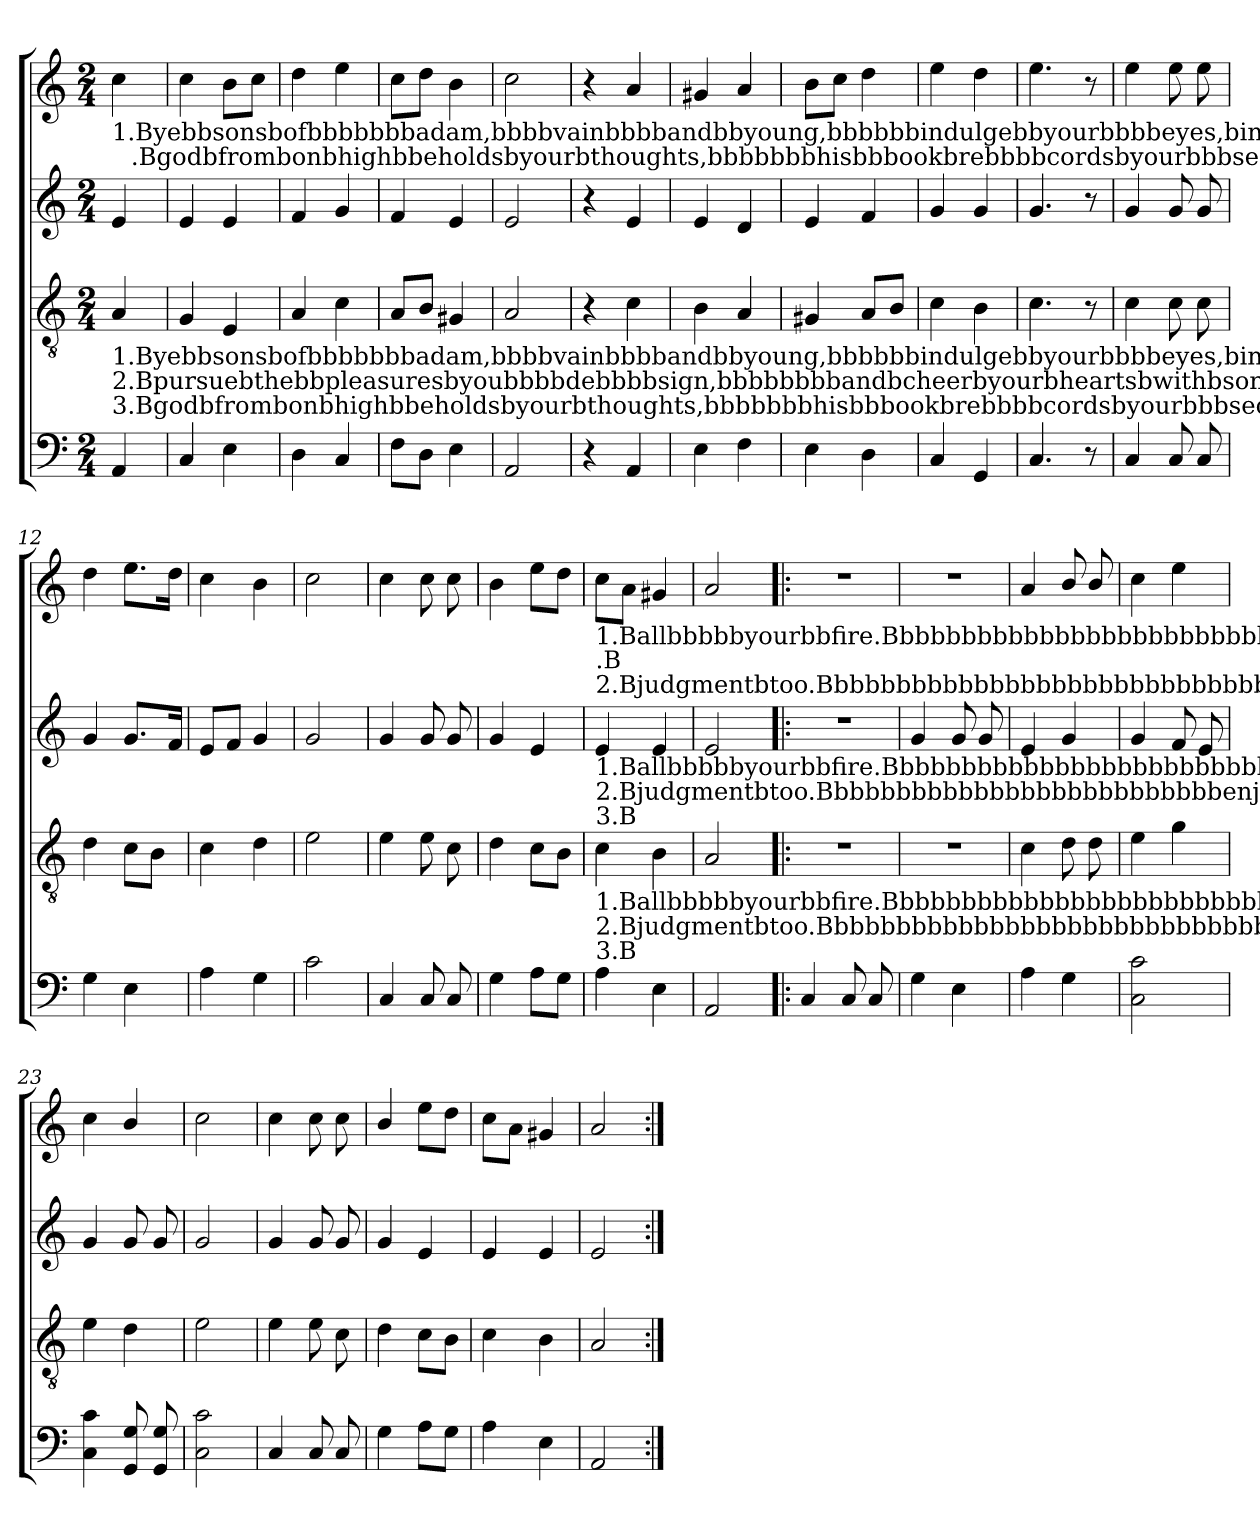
**kern	**kern	**kern	**kern
*part4	*part3	*part2	*part1
*staff4	*staff3	*staff2	*staff1
*clefF4	*clefGv2	*clefG2	*clefG2
*k[]	*k[]	*k[]	*k[]
*C:	*C:	*C:	*C:
*M2/4	*M2/4	*M2/4	*M2/4
=1	=1	=1	=1
!	!	!	!LO:TX:b:t=1.Byebbsonsbofbbbbbbbadam,bbbbvainbbbbandbbyoung,bbbbbbindulgebbyourbbbbeyes,binbdulgebyourbtongue,bbtastebthebdelightsbyourbbbbsoulsbdebbbsire,bbbandbgivebabbbbbbloosebtob
!	!	!LO:TX:a:t=2.Bpursuebthebbpleasuresbyoubbbbdebbbbsign,bbbbbbbbandbcheerbyourbheartsbwithbsongsbandbwine;bbenjoybbthebbbdaybbofbbbbbbbbmirth,bbutbknowbbtherebisbbabbbbbbdaybbbofb	!
!	!LO:TX:b:t=1.Byebbsonsbofbbbbbbbadam,bbbbvainbbbbandbbyoung,bbbbbbindulgebbyourbbbbeyes,binbdulgebyourbtongue,bbtastebthebdelightsbyourbbbbsoulsbdebbbsire,bbbandbgivebabbbbbbloosebto	!	!
!LO:TX:a:t=3.Bgodbfrombonbhighbbeholdsbyourbthoughts,bbbbbbbhisbbbookbrebbbbcordsbyourbbbsecretbbbbfaults;bbbbthebworksbofbbdarknessbyoubbbhavebdonebbmustballbapbbbpearbbe	!	!	!
!LO:TX:a:t=2.Bpursuebthebbpleasuresbyoubbbbdebbbbsign,bbbbbbbbandbcheerbyourbheartsbwithbsongsbandbwine;bbenjoybbthebbbdaybbofbbbbbbbbmirth,bbutbknowbbtherebisbbabbbbbbdaybbbofb	!	!	!
!LO:N:head=solid	!LO:N:head=solid	!LO:N:head=solid	!LO:N:head=solid
*	*	*^	*
4AA/	4A/	4e</	16ryy	4cc\
!	!	!	!LO:TX:a:t=.Bgodbfrombonbhighbbeholdsbyourbthoughts,bbbbbbbhisbbbookbrebbbbcordsbyourbbbsecretbbbbfaults;bbbbthebworksbofbbdarknessbyoubbbhavebdonebbmustballbapbbbpearbbe	!
.	.	.	8.ryy	.
=2	=2	=2	=2	=2
!LO:N:head=solid	!	!LO:N:head=solid	!	!LO:N:head=solid
*	*	*v	*v	*
4C/	4G/	4e/	4cc\
!LO:N:head=solid	!LO:N:head=solid	!LO:N:head=solid	!LO:N:head=solid
4E\	4E/	4e/	8b\L
!	!	!	!LO:N:head=solid
.	.	.	8cc\J
=3	=3	=3	=3
!	!LO:N:head=solid	!LO:N:head=solid	!
4D\	4A/	4f/	4dd\
!LO:N:head=solid	!LO:N:head=solid	!	!LO:N:head=solid
4C/	4c\	4g/	4ee\
=4	=4	=4	=4
!LO:N:head=solid	!LO:N:head=solid	!LO:N:head=solid	!LO:N:head=solid
8F\L	8A/L	4f/	8cc\L
!	!LO:N:head=solid	!	!
8D\J	8B/J	.	8dd\J
!LO:N:head=solid	!	!LO:N:head=solid	!LO:N:head=solid
4E\	4G#X/	4e/	4b\
=5	=5	=5	=5
!LO:N:head=open	!LO:N:head=open	!LO:N:head=open	!
2AA/	2A/	2e/	2cc>\
=6	=6	=6	=6
4r	4r	4r	4r
!LO:N:head=solid	!LO:N:head=solid	!LO:N:head=solid	!LO:N:head=solid
4AA/	4c\	4e/	4a/
=7	=7	=7	=7
!LO:N:head=solid	!LO:N:head=solid	!LO:N:head=solid	!
4E\	4B\	4e/	4g#X/
!LO:N:head=solid	!LO:N:head=solid	!	!LO:N:head=solid
4F\	4A/	4d/	4a/
=8	=8	=8	=8
!LO:N:head=solid	!	!LO:N:head=solid	!LO:N:head=solid
4E\	4G#X/	4e/	8b\L
!	!	!	!LO:N:head=solid
.	.	.	8cc\J
!	!LO:N:head=solid	!LO:N:head=solid	!
4D\	8A/L	4f/	4dd\
!	!LO:N:head=solid	!	!
.	8B/J	.	.
=9	=9	=9	=9
!LO:N:head=solid	!LO:N:head=solid	!	!LO:N:head=solid
4C/	4c\	4g/	4ee\
!	!LO:N:head=solid	!	!
4GG/	4B\	4g/	4dd\
=10	=10	=10	=10
!LO:N:head=solid	!LO:N:head=solid	!	!LO:N:head=solid
4.C/	4.c\	4.g/	4.ee>\
8rC	8rA	8ra	8ra
=11	=11	=11	=11
!LO:N:head=solid	!LO:N:head=solid	!	!LO:N:head=solid
4C/	4c\	4g/	4ee\
!LO:N:head=solid	!LO:N:head=solid	!	!LO:N:head=solid
8C/	8c\	8g/	8ee\
!LO:N:head=solid	!LO:N:head=solid	!	!LO:N:head=solid
8C/	8c\	8g/	8ee\
=12	=12	=12	=12
4G\	4d\	4g/	4dd\
!LO:N:head=solid	!LO:N:head=solid	!	!LO:N:head=solid
4E\	8c\L	8.g/L	8.ee\L
!	!LO:N:head=solid	!	!
.	8B\J	.	.
!	!	!LO:N:head=solid	!
.	.	16f/Jk	16dd\Jk
=13	=13	=13	=13
!LO:N:head=solid	!LO:N:head=solid	!LO:N:head=solid	!LO:N:head=solid
4A\	4c\	8e/L	4cc\
!	!	!LO:N:head=solid	!
.	.	8f/J	.
!	!	!	!LO:N:head=solid
4G\	4d\	4g/	4b\
=14	=14	=14	=14
!	!LO:N:head=open	!	!
2c\	2e\	2g/	2cc\
=15	=15	=15	=15
!LO:N:head=solid	!LO:N:head=solid	!	!LO:N:head=solid
4C/	4e\	4g/	4cc>\
!LO:N:head=solid	!LO:N:head=solid	!	!LO:N:head=solid
8C/	8e\	8g/	8cc\
!LO:N:head=solid	!LO:N:head=solid	!	!LO:N:head=solid
8C/	8c\	8g/	8cc\
=16	=16	=16	=16
!	!	!	!LO:N:head=solid
4G\	4d\	4g/	4b\
!LO:N:head=solid	!LO:N:head=solid	!LO:N:head=solid	!LO:N:head=solid
8A\L	8c\L	4e/	8ee\L
!	!LO:N:head=solid	!	!
8G\J	8B\J	.	8dd\J
!!LO:LB:g=z
=17	=17	=17	=17
!	!	!	!LO:TX:b:t=1.Ballbbbbbyourbbfire.Bbbbbbbbbbbbbbbbbbbbbbbbbbbbbbbbbbbbbbbbbbbbbbtastebthebdelightsbyourbbbbbsoulsbdebbbbbsire,bbbandbgivebabbbbbloosebtobbbbballbbbbyourbbbfire;
!	!	!LO:TX:b:t=1.Ballbbbbbyourbbfire.Bbbbbbbbbbbbbbbbbbbbbbbbbtastebthebde	!
!	!	!LO:TX:a:t=2.Bjudgmentbtoo.Bbbbbbbbbbbbbbbbbbbbbbbbbbbbbbbbbbbbbbbbbbbbbbbenbbjoybbthebdaybbofbbbbbbbbmirth,bbbutbbbbknowbtherebisbbabbbbbbdaybbofbbbbjudgmentbbtoo.	!
!	!	!LO:TX:a:t=.B	!
!	!LO:TX:b:t=1.Ballbbbbbyourbbfire.Bbbbbbbbbbbbbbbbbbbbbbbbbbbbbbbbbbbbbbbbbbbbbbtastebthebdelightsbyourbbbbbsoulsbdebbbbbsire,bbbandbgivebabbbbbloosebtobbbbballbbbbyourbbbfire;	!	!
!	!LO:TX:a:t=3.B	!	!
!	!LO:TX:a:t=2.Bjudgmentbtoo.Bbbbbbbbbbbbbbbbbbbbbbbbbbenjoybbthebbbdaybbbofbbbmirth,bbutbknow,bofbmirthbbutbknowbtherebisbabbbdaybbofbbbbbjudgmentbbbtoo.	!	!
!LO:TX:a:t=3.B	!	!	!
!LO:TX:a:t=2.Bjudgmentbtoo.Bbbbbbbbbbbbbbbbbbbbbbbbbbbbbbbbbbbbbbbbbbbbbbbenbbjoybbthebdaybbofbbbbbbbbmirth,bbbutbbbbknowbtherebisbbabbbbbbdaybbofbbbbjudgmentbbtoo.	!	!	!
!LO:N:head=solid	!LO:N:head=solid	!LO:N:head=solid	!LO:N:head=solid
4A\	4c\	4e</	8cc\L
!	!	!	!LO:N:head=solid
.	.	.	8a\J
!LO:N:head=solid	!LO:N:head=solid	!LO:N:head=solid	!
4E\	4B\	4e/	4g#X/
=18	=18	=18	=18
!LO:N:head=open	!LO:N:head=open	!LO:N:head=open	!LO:N:head=open
2AA/	2A/	2e/	2a/
=19!|:	=19!|:	=19!|:	=19!|:
!LO:N:head=solid	!LO:N:vis=1	!LO:N:vis=1	!LO:N:vis=1
4C/	2r	2r	2r
!LO:N:head=solid	!	!	!
8C/	.	.	.
!LO:N:head=solid	!	!	!
8C/	.	.	.
=20	=20	=20	=20
!	!LO:N:vis=1	!	!LO:N:vis=1
4G\	2r	4g/	2r
!LO:N:head=solid	!	!	!
4E\	.	8g/	.
.	.	8g/	.
=21	=21	=21	=21
!LO:N:head=solid	!LO:N:head=solid	!LO:N:head=solid	!LO:N:head=solid
4A\	4c\	4e/	4a/
!	!	!	!LO:N:head=solid
4G\	8d\	4g/	8b/
!	!	!	!LO:N:head=solid
.	8d\	.	8b/
=22	=22	=22	=22
!	!LO:N:head=solid	!	!LO:N:head=solid
2C\ 2c\	4e\	4g/	4cc\
!	!	!LO:N:head=solid	!LO:N:head=solid
.	4g\	8f/	4ee\
!	!	!LO:N:head=solid	!
.	.	8e/	.
=23	=23	=23	=23
!LO:N:n=1:head=solid	!	!	!
!LO:N:n=2:head=solid	!LO:N:head=solid	!	!LO:N:head=solid
4C\ 4c\	4e\	4g/	4cc\
!	!	!	!LO:N:head=solid
8GG/ 8G/	4d\	8g/	4b/
8GG/ 8G/	.	8g/	.
=24	=24	=24	=24
!	!LO:N:head=open	!	!
2C\ 2c\	2e\	2g/	2cc\
=25	=25	=25	=25
!LO:N:head=solid	!LO:N:head=solid	!	!LO:N:head=solid
4C/	4e\	4g/	4cc\
!LO:N:head=solid	!LO:N:head=solid	!	!LO:N:head=solid
8C/	8e\	8g/	8cc\
!LO:N:head=solid	!LO:N:head=solid	!	!LO:N:head=solid
8C/	8c\	8g/	8cc\
=26	=26	=26	=26
!	!	!	!LO:N:head=solid
4G\	4d\	4g/	4b/
!LO:N:head=solid	!LO:N:head=solid	!LO:N:head=solid	!LO:N:head=solid
8A\L	8c\L	4e/	8ee\L
!	!LO:N:head=solid	!	!
8G\J	8B\J	.	8dd\J
=27	=27	=27	=27
!LO:N:head=solid	!LO:N:head=solid	!LO:N:head=solid	!LO:N:head=solid
4A\	4c\	4e/	8cc\L
!	!	!	!LO:N:head=solid
.	.	.	8a\J
!LO:N:head=solid	!LO:N:head=solid	!LO:N:head=solid	!
4E\	4B\	4e/	4g#X/
=28	=28	=28	=28
!LO:N:head=open	!LO:N:head=open	!LO:N:head=open	!LO:N:head=open
2AA/	2A/	2e/	2a/
=:|!	=:|!	=:|!	=:|!
*-	*-	*-	*-
